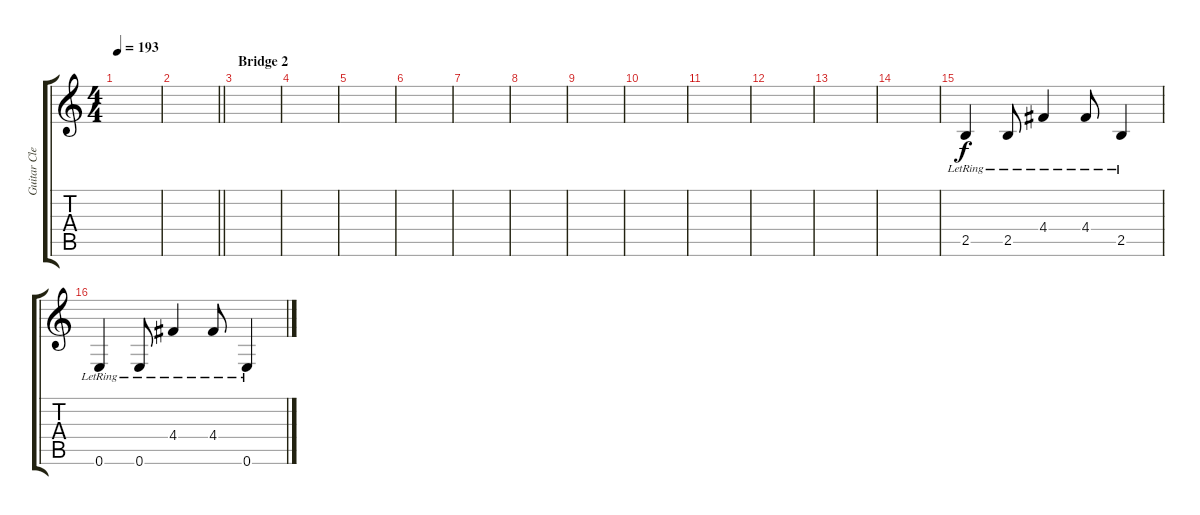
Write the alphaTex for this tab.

\track ("Guitar Clean" "Guitar Cle") {instrument electricguitarclean}
\staff {score tabs}
\tuning (E4 B3 G3 D3 A2 E2) {hide}
\ts (4 4)
\tempo 193
\clef g2
\ks c
|
\barLineRight lightlight
|
\section ("" "Bridge 2")
|
|
|
|
|
|
|
|
|
|
|
|
2.5{lr}.4 2.5{lr}.8 4.4{lr}.4 4.4{lr}.8 2.5{lr}.4 |
0.6{lr}.4 0.6{lr}.8 4.4{lr}.4 4.4{lr}.8 0.6{lr}.4
